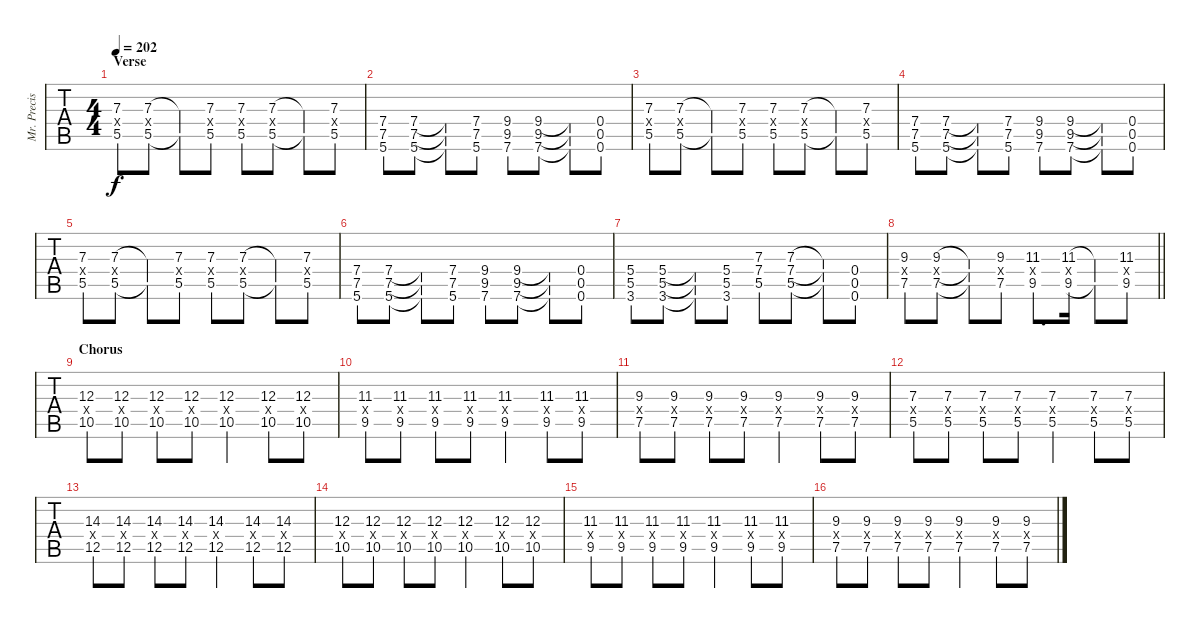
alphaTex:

\track ("Mr. Precision - Guitar Two" "Mr. Precis") {instrument distortionguitar}
\staff {tabs}
\tuning (E4 B3 G3 D3 A2 E2) {hide}
\ts (4 4)
\section ("" "Verse")
\tempo 202
\clef g2
\ks c
(7.3 5.4{x} 5.5).8{dy f} (7.3 5.4{x} 5.5).8 (7.3{t} 5.5{t}).8 (7.3 5.4{x} 5.5).8 (7.3 5.4{x} 5.5).8 (7.3 5.4{x} 5.5).8 (7.3{t} 5.5{t}).8 (7.3 5.4{x} 5.5).8 |
(7.4 7.5 5.6).8 (7.4 7.5 5.6).8 (7.4{t} 7.5{t} 5.6{t}).8 (7.4 7.5 5.6).8 (9.4 9.5 7.6).8 (9.4 9.5 7.6).8 (9.4{t} 9.5{t} 7.6{t}).8 (0.4 0.5 0.6).8 |
(7.3 5.4{x} 5.5).8 (7.3 5.4{x} 5.5).8 (7.3{t} 5.5{t}).8 (7.3 5.4{x} 5.5).8 (7.3 5.4{x} 5.5).8 (7.3 5.4{x} 5.5).8 (7.3{t} 5.5{t}).8 (7.3 5.4{x} 5.5).8 |
(7.4 7.5 5.6).8 (7.4 7.5 5.6).8 (7.4{t} 7.5{t} 5.6{t}).8 (7.4 7.5 5.6).8 (9.4 9.5 7.6).8 (9.4 9.5 7.6).8 (9.4{t} 9.5{t} 7.6{t}).8 (0.4 0.5 0.6).8 |
(7.3 5.4{x} 5.5).8 (7.3 5.4{x} 5.5).8 (7.3{t} 5.5{t}).8 (7.3 5.4{x} 5.5).8 (7.3 5.4{x} 5.5).8 (7.3 5.4{x} 5.5).8 (7.3{t} 5.5{t}).8 (7.3 5.4{x} 5.5).8 |
(7.4 7.5 5.6).8 (7.4 7.5 5.6).8 (7.4{t} 7.5{t} 5.6{t}).8 (7.4 7.5 5.6).8 (9.4 9.5 7.6).8 (9.4 9.5 7.6).8 (9.4{t} 9.5{t} 7.6{t}).8 (0.4 0.5 0.6).8 |
(5.4 5.5 3.6).8 (5.4 5.5 3.6).8 (5.4{t} 5.5{t} 3.6{t}).8 (5.4 5.5 3.6).8 (7.3 7.4 5.5).8 (7.3 7.4 5.5).8 (7.3{t} 7.4{t} 5.5{t}).8 (0.4 0.5 0.6).8 |
\barLineRight lightlight
(9.3 7.4{x} 7.5).8 (9.3 7.4{x} 7.5).8 (9.3{t} 7.4{t} 7.5{t}).8 (9.3 7.4{x} 7.5).8 (11.3 9.4{x} 9.5).8{d} (11.3 9.4{x} 9.5).16 (11.3{t} 9.5{t}).8 (11.3 9.4{x} 9.5).8 |
\section ("" "Chorus")
(12.3 10.4{x} 10.5).8 (12.3 10.4{x} 10.5).8 (12.3 10.4{x} 10.5).8 (12.3 10.4{x} 10.5).8 (12.3 10.4{x} 10.5).4 (12.3 10.4{x} 10.5).8 (12.3 10.4{x} 10.5).8 |
(11.3 9.4{x} 9.5).8 (11.3 9.4{x} 9.5).8 (11.3 9.4{x} 9.5).8 (11.3 9.4{x} 9.5).8 (11.3 9.4{x} 9.5).4 (11.3 9.4{x} 9.5).8 (11.3 9.4{x} 9.5).8 |
(9.3 7.4{x} 7.5).8 (9.3 7.4{x} 7.5).8 (9.3 7.4{x} 7.5).8 (9.3 7.4{x} 7.5).8 (9.3 7.4{x} 7.5).4 (9.3 7.4{x} 7.5).8 (9.3 7.4{x} 7.5).8 |
(7.3 5.4{x} 5.5).8 (7.3 5.4{x} 5.5).8 (7.3 5.4{x} 5.5).8 (7.3 5.4{x} 5.5).8 (7.3 5.4{x} 5.5).4 (7.3 5.4{x} 5.5).8 (7.3 5.4{x} 5.5).8 |
(14.3 12.4{x} 12.5).8 (14.3 12.4{x} 12.5).8 (14.3 12.4{x} 12.5).8 (14.3 12.4{x} 12.5).8 (14.3 12.4{x} 12.5).4 (14.3 12.4{x} 12.5).8 (14.3 12.4{x} 12.5).8 |
(12.3 10.4{x} 10.5).8 (12.3 10.4{x} 10.5).8 (12.3 10.4{x} 10.5).8 (12.3 10.4{x} 10.5).8 (12.3 10.4{x} 10.5).4 (12.3 10.4{x} 10.5).8 (12.3 10.4{x} 10.5).8 |
(11.3 9.4{x} 9.5).8 (11.3 9.4{x} 9.5).8 (11.3 9.4{x} 9.5).8 (11.3 9.4{x} 9.5).8 (11.3 9.4{x} 9.5).4 (11.3 9.4{x} 9.5).8 (11.3 9.4{x} 9.5).8 |
(9.3 7.4{x} 7.5).8 (9.3 7.4{x} 7.5).8 (9.3 7.4{x} 7.5).8 (9.3 7.4{x} 7.5).8 (9.3 7.4{x} 7.5).4 (9.3 7.4{x} 7.5).8 (9.3 7.4{x} 7.5).8
